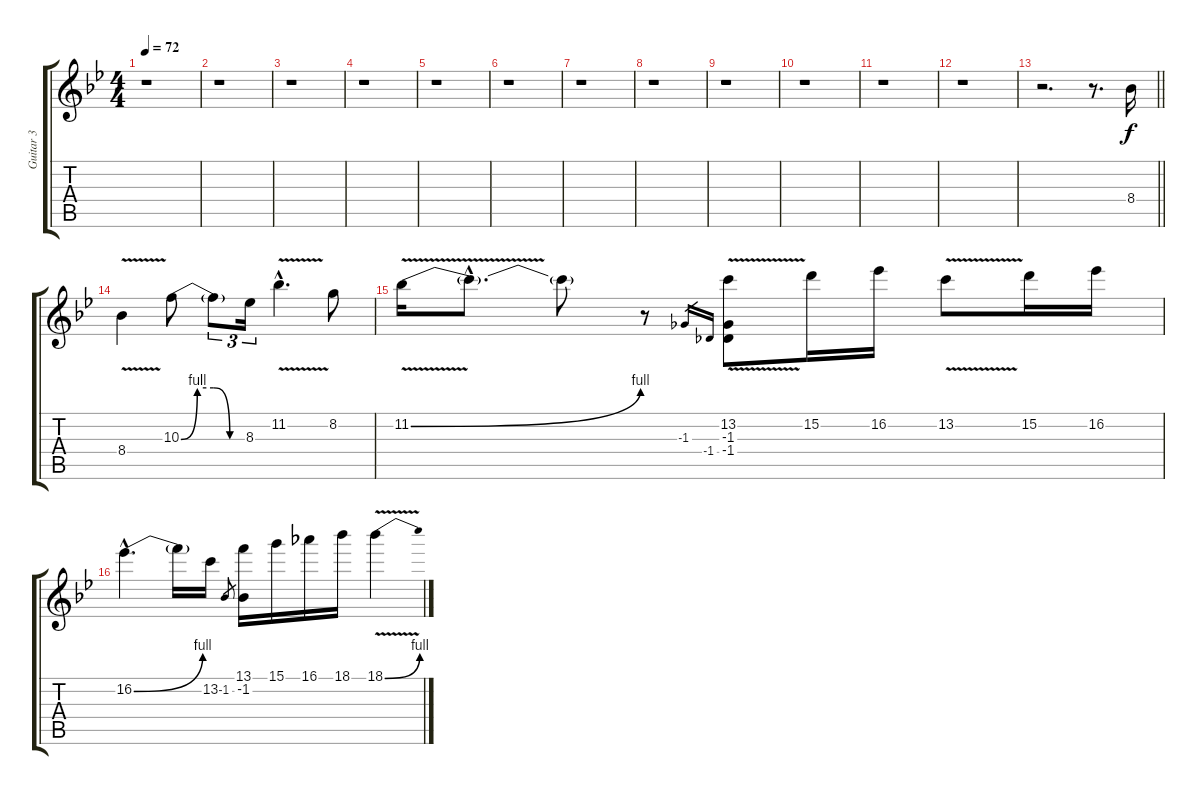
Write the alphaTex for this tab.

\track ("Guitar 3" "Guitar 3") {instrument electricguitarjazz}
\staff {score tabs}
\tuning (E4 B3 G3 D3 A2 E2) {hide}
\ts (4 4)
\tempo 72
\clef g2
\ks bb
r.1{dy fff} |
r.1 |
r.1 |
r.1 |
r.1 |
r.1 |
r.1 |
r.1 |
r.1 |
r.1 |
r.1 |
r.1 |
\barLineRight lightlight
r.2{d volume 16 balance 8 instrument distortionguitar} r.8{d} 8.4.16{dy f} |
8.4{v}.4 10.3{be (custom 0 0 15 4 30 4 45 0 60 0)}.8 10.3{t}.8{tu (3 2)} 8.3.16{tu (3 2)} 11.2{v hac}.4{d} 8.2.8 |
11.2{be (bend 0 0 60 4) v}.16 11.2{hac t}.8{d} 11.2{t}.8 r.8 -1.3.16{gr} -1.4.16{gr} (13.2{v} -1.3 -1.4).8 15.2.16 16.2.16 13.2{v}.8 15.2.16 16.2.16 |
16.2{be (bend 0 0 60 4) hac}.4{d} 16.2{t}.16 13.2.16 -1.2.8{gr} (13.1 -1.2).16 15.1.16 16.1.16 18.1.16 18.1{be (bend 0 0 60 4) v}.4
